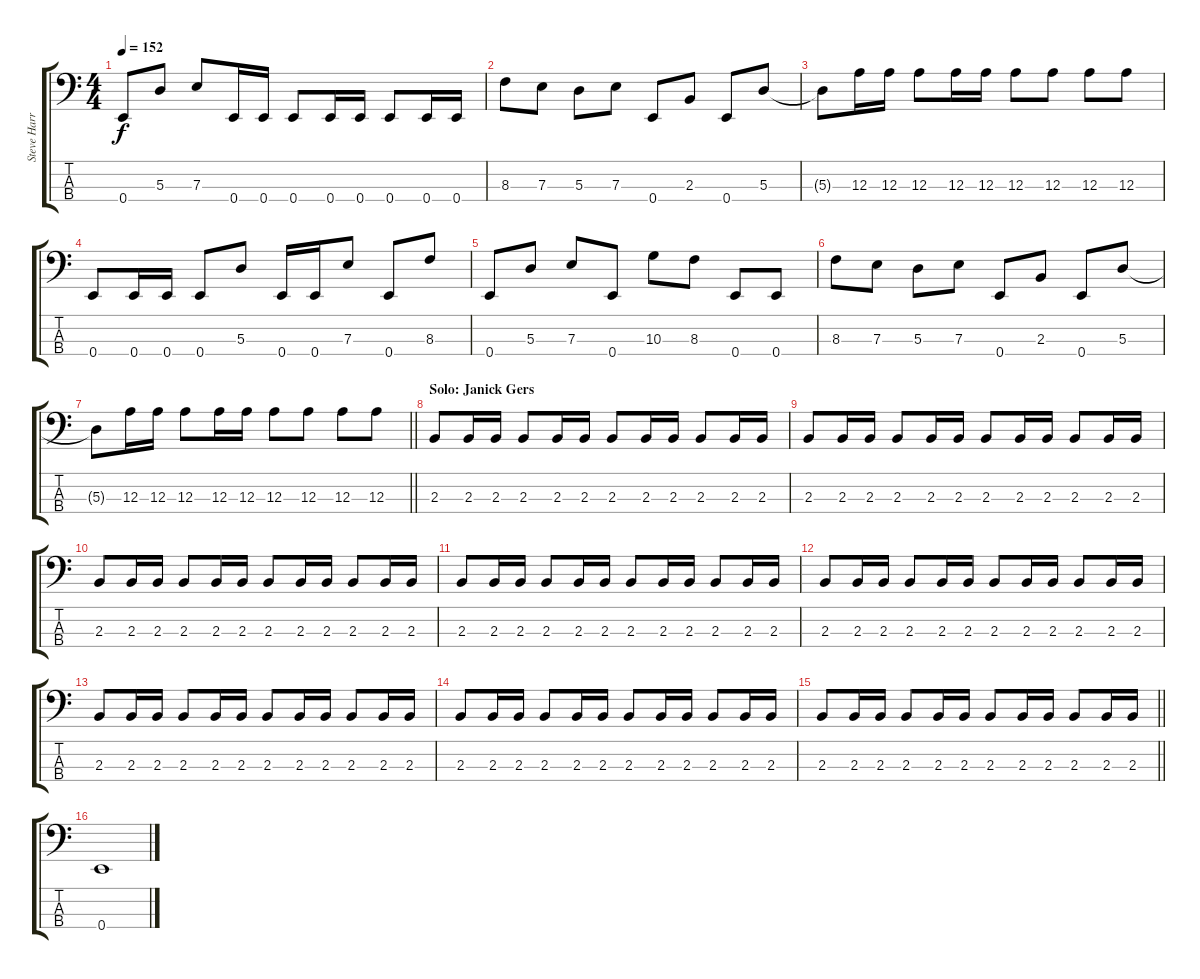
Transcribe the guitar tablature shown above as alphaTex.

\track ("Steve Harris" "Steve Harr") {instrument electricbassfinger}
\staff {score tabs}
\tuning (G2 D2 A1 E1) {hide}
\ts (4 4)
\tempo 152
\clef f4
\ks c
0.4.8{dy f} 5.3.8 7.3.8 0.4.16 0.4.16 0.4.8 0.4.16 0.4.16 0.4.8 0.4.16 0.4.16 |
8.3.8 7.3.8 5.3.8 7.3.8 0.4.8 2.3.8 0.4.8 5.3.8 |
5.3{t}.8 12.3.16 12.3.16 12.3.8 12.3.16 12.3.16 12.3.8 12.3.8 12.3.8 12.3.8 |
0.4.8 0.4.16 0.4.16 0.4.8 5.3.8 0.4.16 0.4.16 7.3.8 0.4.8 8.3.8 |
0.4.8 5.3.8 7.3.8 0.4.8 10.3.8 8.3.8 0.4.8 0.4.8 |
8.3.8 7.3.8 5.3.8 7.3.8 0.4.8 2.3.8 0.4.8 5.3.8 |
\barLineRight lightlight
5.3{t}.8 12.3.16 12.3.16 12.3.8 12.3.16 12.3.16 12.3.8 12.3.8 12.3.8 12.3.8 |
\section ("" "Solo: Janick Gers")
2.3.8 2.3.16 2.3.16 2.3.8 2.3.16 2.3.16 2.3.8 2.3.16 2.3.16 2.3.8 2.3.16 2.3.16 |
2.3.8 2.3.16 2.3.16 2.3.8 2.3.16 2.3.16 2.3.8 2.3.16 2.3.16 2.3.8 2.3.16 2.3.16 |
2.3.8 2.3.16 2.3.16 2.3.8 2.3.16 2.3.16 2.3.8 2.3.16 2.3.16 2.3.8 2.3.16 2.3.16 |
2.3.8 2.3.16 2.3.16 2.3.8 2.3.16 2.3.16 2.3.8 2.3.16 2.3.16 2.3.8 2.3.16 2.3.16 |
2.3.8 2.3.16 2.3.16 2.3.8 2.3.16 2.3.16 2.3.8 2.3.16 2.3.16 2.3.8 2.3.16 2.3.16 |
2.3.8 2.3.16 2.3.16 2.3.8 2.3.16 2.3.16 2.3.8 2.3.16 2.3.16 2.3.8 2.3.16 2.3.16 |
2.3.8 2.3.16 2.3.16 2.3.8 2.3.16 2.3.16 2.3.8 2.3.16 2.3.16 2.3.8 2.3.16 2.3.16 |
\barLineRight lightlight
2.3.8 2.3.16 2.3.16 2.3.8 2.3.16 2.3.16 2.3.8 2.3.16 2.3.16 2.3.8 2.3.16 2.3.16 |
0.4.1
